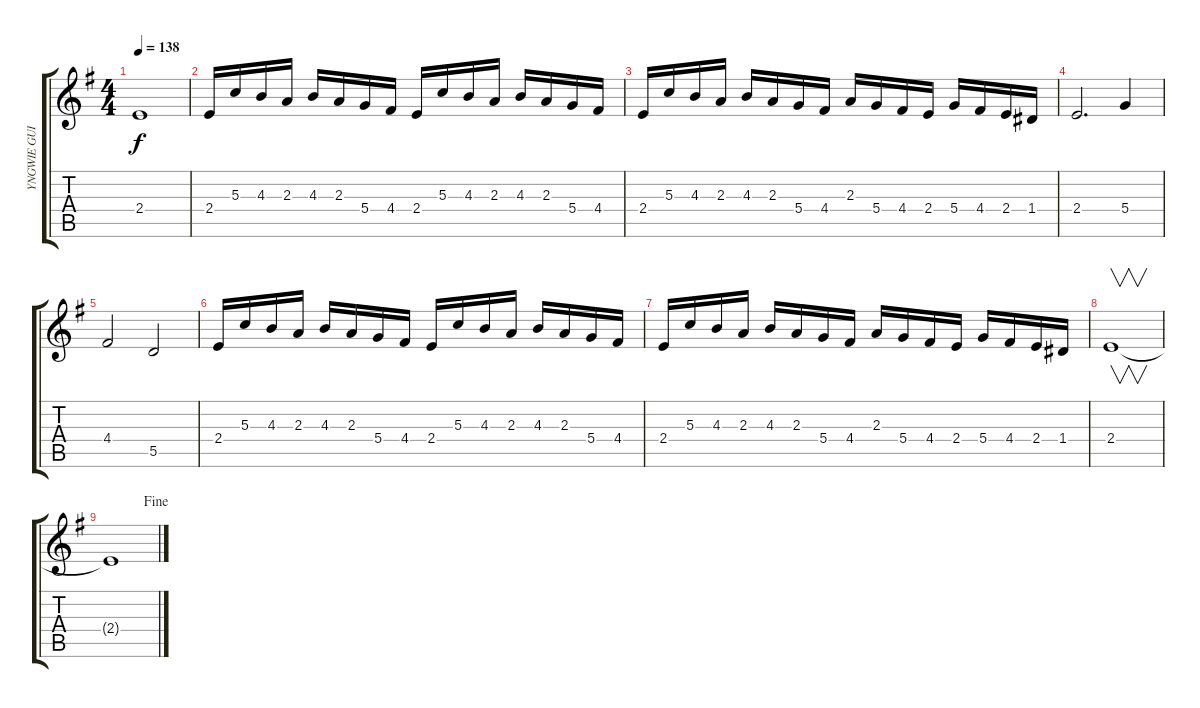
\track ("YNGWIE GUITAR 2" "YNGWIE GUI") {instrument acousticguitarsteel}
\staff {score tabs}
\tuning (E4 B3 G3 D3 A2 E2) {hide}
\ts (4 4)
\tempo 138
\clef g2
\ks eminor
2.4{t}.1{dy f} |
2.4.16{volume 8} 5.3.16 4.3.16 2.3.16 4.3.16 2.3.16 5.4.16 4.4.16 2.4.16 5.3.16 4.3.16 2.3.16 4.3.16 2.3.16 5.4.16 4.4.16 |
2.4.16 5.3.16 4.3.16 2.3.16 4.3.16 2.3.16 5.4.16 4.4.16 2.3.16 5.4.16 4.4.16 2.4.16 5.4.16 4.4.16 2.4.16 1.4.16 |
2.4.2{d} 5.4.4 |
4.4.2 5.5.2 |
2.4.16 5.3.16 4.3.16 2.3.16 4.3.16 2.3.16 5.4.16 4.4.16 2.4.16 5.3.16 4.3.16 2.3.16 4.3.16 2.3.16 5.4.16 4.4.16 |
2.4.16 5.3.16 4.3.16 2.3.16 4.3.16 2.3.16 5.4.16 4.4.16 2.3.16 5.4.16 4.4.16 2.4.16 5.4.16 4.4.16 2.4.16 1.4.16 |
2.4.1{v} |
\jump fine
2.4{t}.1
